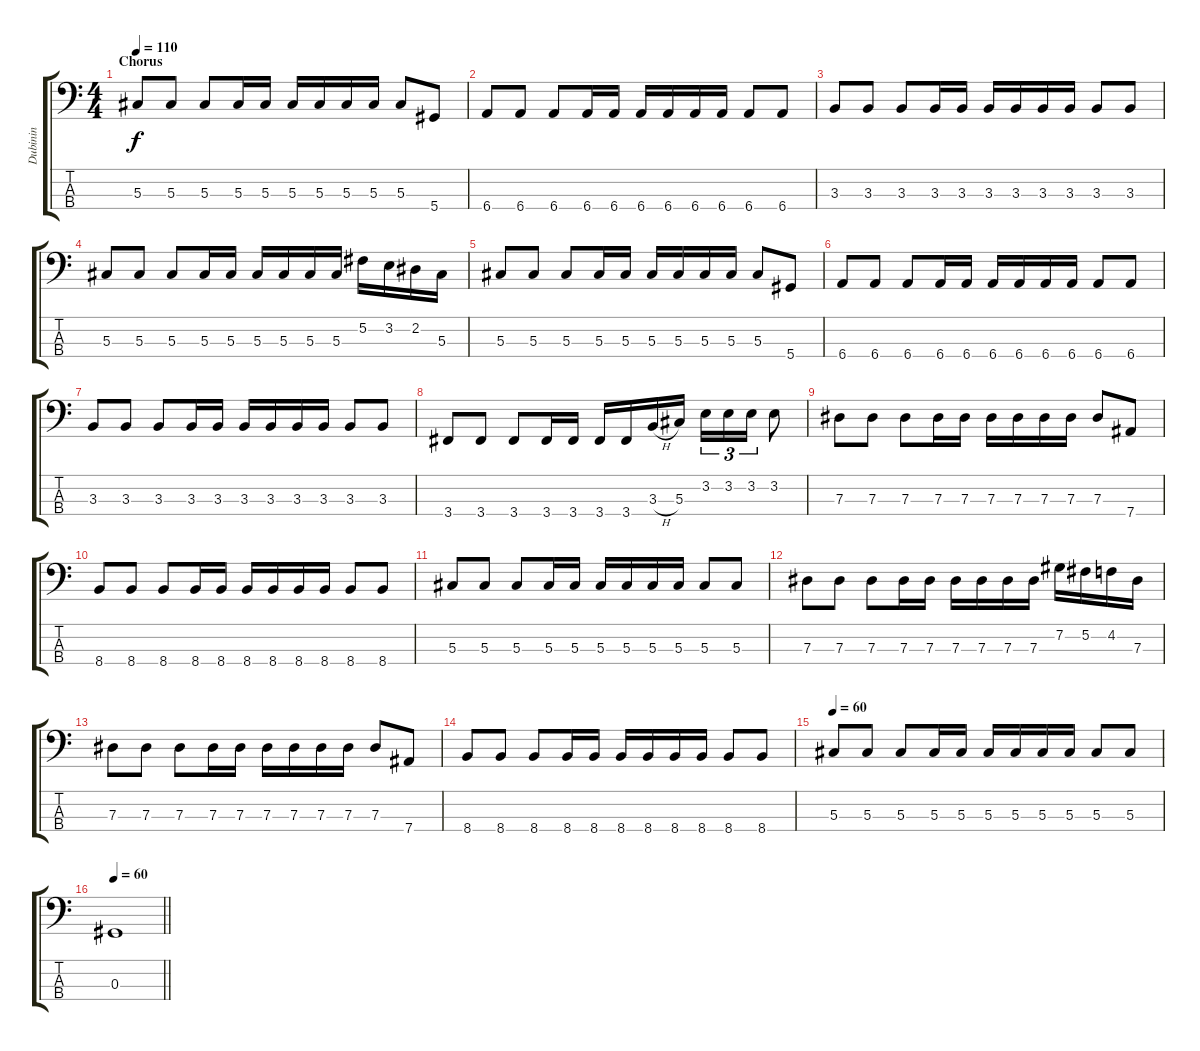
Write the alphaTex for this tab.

\track ("Dubinin" "Dubinin") {instrument electricbassfinger}
\staff {score tabs}
\tuning (Gb2 Db2 Ab1 Eb1) {hide}
\ts (4 4)
\section ("" "Chorus")
\tempo 110
\clef f4
\ks c
5.3.8{dy f} 5.3.8 5.3.8 5.3.16 5.3.16 5.3.16 5.3.16 5.3.16 5.3.16 5.3.8 5.4.8 |
6.4.8 6.4.8 6.4.8 6.4.16 6.4.16 6.4.16 6.4.16 6.4.16 6.4.16 6.4.8 6.4.8 |
3.3.8 3.3.8 3.3.8 3.3.16 3.3.16 3.3.16 3.3.16 3.3.16 3.3.16 3.3.8 3.3.8 |
5.3.8 5.3.8 5.3.8 5.3.16 5.3.16 5.3.16 5.3.16 5.3.16 5.3.16 5.2.16 3.2.16 2.2.16 5.3.16 |
5.3.8 5.3.8 5.3.8 5.3.16 5.3.16 5.3.16 5.3.16 5.3.16 5.3.16 5.3.8 5.4.8 |
6.4.8 6.4.8 6.4.8 6.4.16 6.4.16 6.4.16 6.4.16 6.4.16 6.4.16 6.4.8 6.4.8 |
3.3.8 3.3.8 3.3.8 3.3.16 3.3.16 3.3.16 3.3.16 3.3.16 3.3.16 3.3.8 3.3.8 |
3.4.8 3.4.8 3.4.8 3.4.16 3.4.16 3.4.16 3.4.16 3.3{h}.16 5.3.16 3.2.16{tu (3 2)} 3.2.16{tu (3 2)} 3.2.16{tu (3 2)} 3.2.8 |
7.3.8 7.3.8 7.3.8 7.3.16 7.3.16 7.3.16 7.3.16 7.3.16 7.3.16 7.3.8 7.4.8 |
8.4.8 8.4.8 8.4.8 8.4.16 8.4.16 8.4.16 8.4.16 8.4.16 8.4.16 8.4.8 8.4.8 |
5.3.8 5.3.8 5.3.8 5.3.16 5.3.16 5.3.16 5.3.16 5.3.16 5.3.16 5.3.8 5.3.8 |
7.3.8 7.3.8 7.3.8 7.3.16 7.3.16 7.3.16 7.3.16 7.3.16 7.3.16 7.2.16 5.2.16 4.2.16 7.3.16 |
7.3.8 7.3.8 7.3.8 7.3.16 7.3.16 7.3.16 7.3.16 7.3.16 7.3.16 7.3.8 7.4.8 |
8.4.8 8.4.8 8.4.8 8.4.16 8.4.16 8.4.16 8.4.16 8.4.16 8.4.16 8.4.8 8.4.8 |
\tempo 60
5.3.8 5.3.8 5.3.8 5.3.16 5.3.16 5.3.16 5.3.16 5.3.16 5.3.16 5.3.8 5.3.8 |
\tempo 60
\barLineRight lightlight
0.3.1
